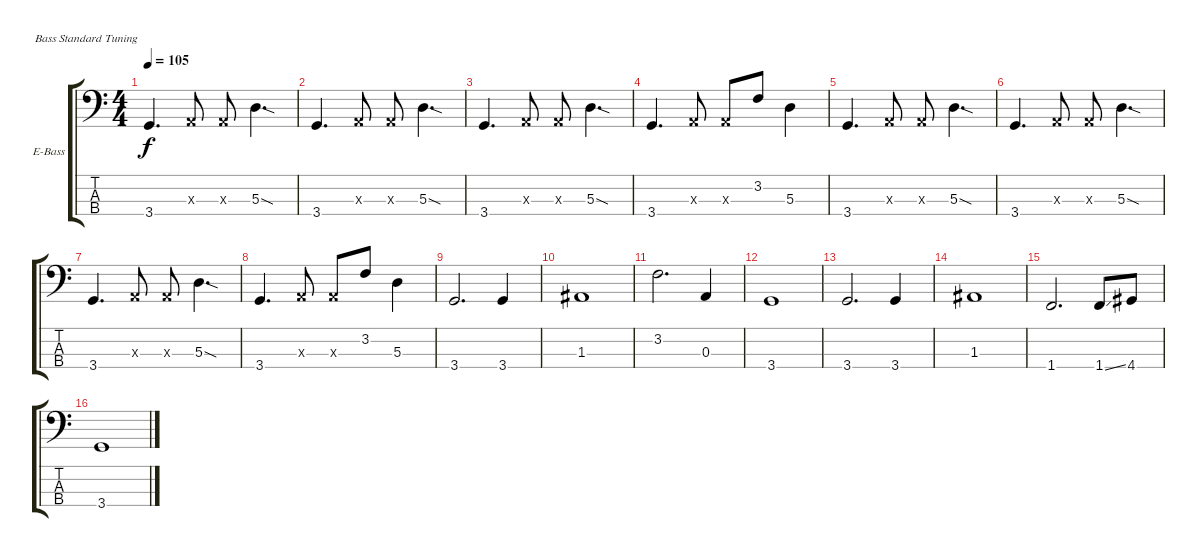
\defaultSystemsLayout 4
\bracketExtendMode groupsimilarinstruments
\firstSystemTrackNameOrientation horizontal
\otherSystemsTrackNameOrientation horizontal
\track ("Electric Bass" "E-Bass") {instrument electricbassfinger}
\staff {score tabs}
\tuning (G2 D2 A1 E1)
\ts (4 4)
\tempo 105
\clef f4
\scale
0.333333
\ks c
3.4.4{d dy f} 0.3{x}.8 0.3{x}.8 5.3{sod}.4{d} |
\scale
0.333333 3.4.4{d} 0.3{x}.8 0.3{x}.8 5.3{sod}.4{d} |
\scale
0.333333 3.4.4{d} 0.3{x}.8 0.3{x}.8 5.3{sod}.4{d} |
\scale
0.333333 3.4.4{d} 0.3{x}.8 0.3{x}.8 3.2.8 5.3.4 |
\scale
0.333333 3.4.4{d} 0.3{x}.8 0.3{x}.8 5.3{sod}.4{d} |
\scale
0.333333 3.4.4{d} 0.3{x}.8 0.3{x}.8 5.3{sod}.4{d} |
\scale
0.333333 3.4.4{d} 0.3{x}.8 0.3{x}.8 5.3{sod}.4{d} |
\scale
0.333333 3.4.4{d} 0.3{x}.8 0.3{x}.8 3.2.8 5.3.4 |
\scale
0.333333 3.4.2{d} 3.4.4 |
\scale
0.333333 1.3.1 |
\scale
0.333333 3.2.2{d} 0.3.4 |
\scale
0.333333 3.4.1 |
\scale
0.333333 3.4.2{d} 3.4.4 |
\scale
0.333333 1.3.1 |
\scale
0.333333 1.4.2{d} 1.4{ss}.8 4.4.8 |
\scale
0.333333 3.4.1
